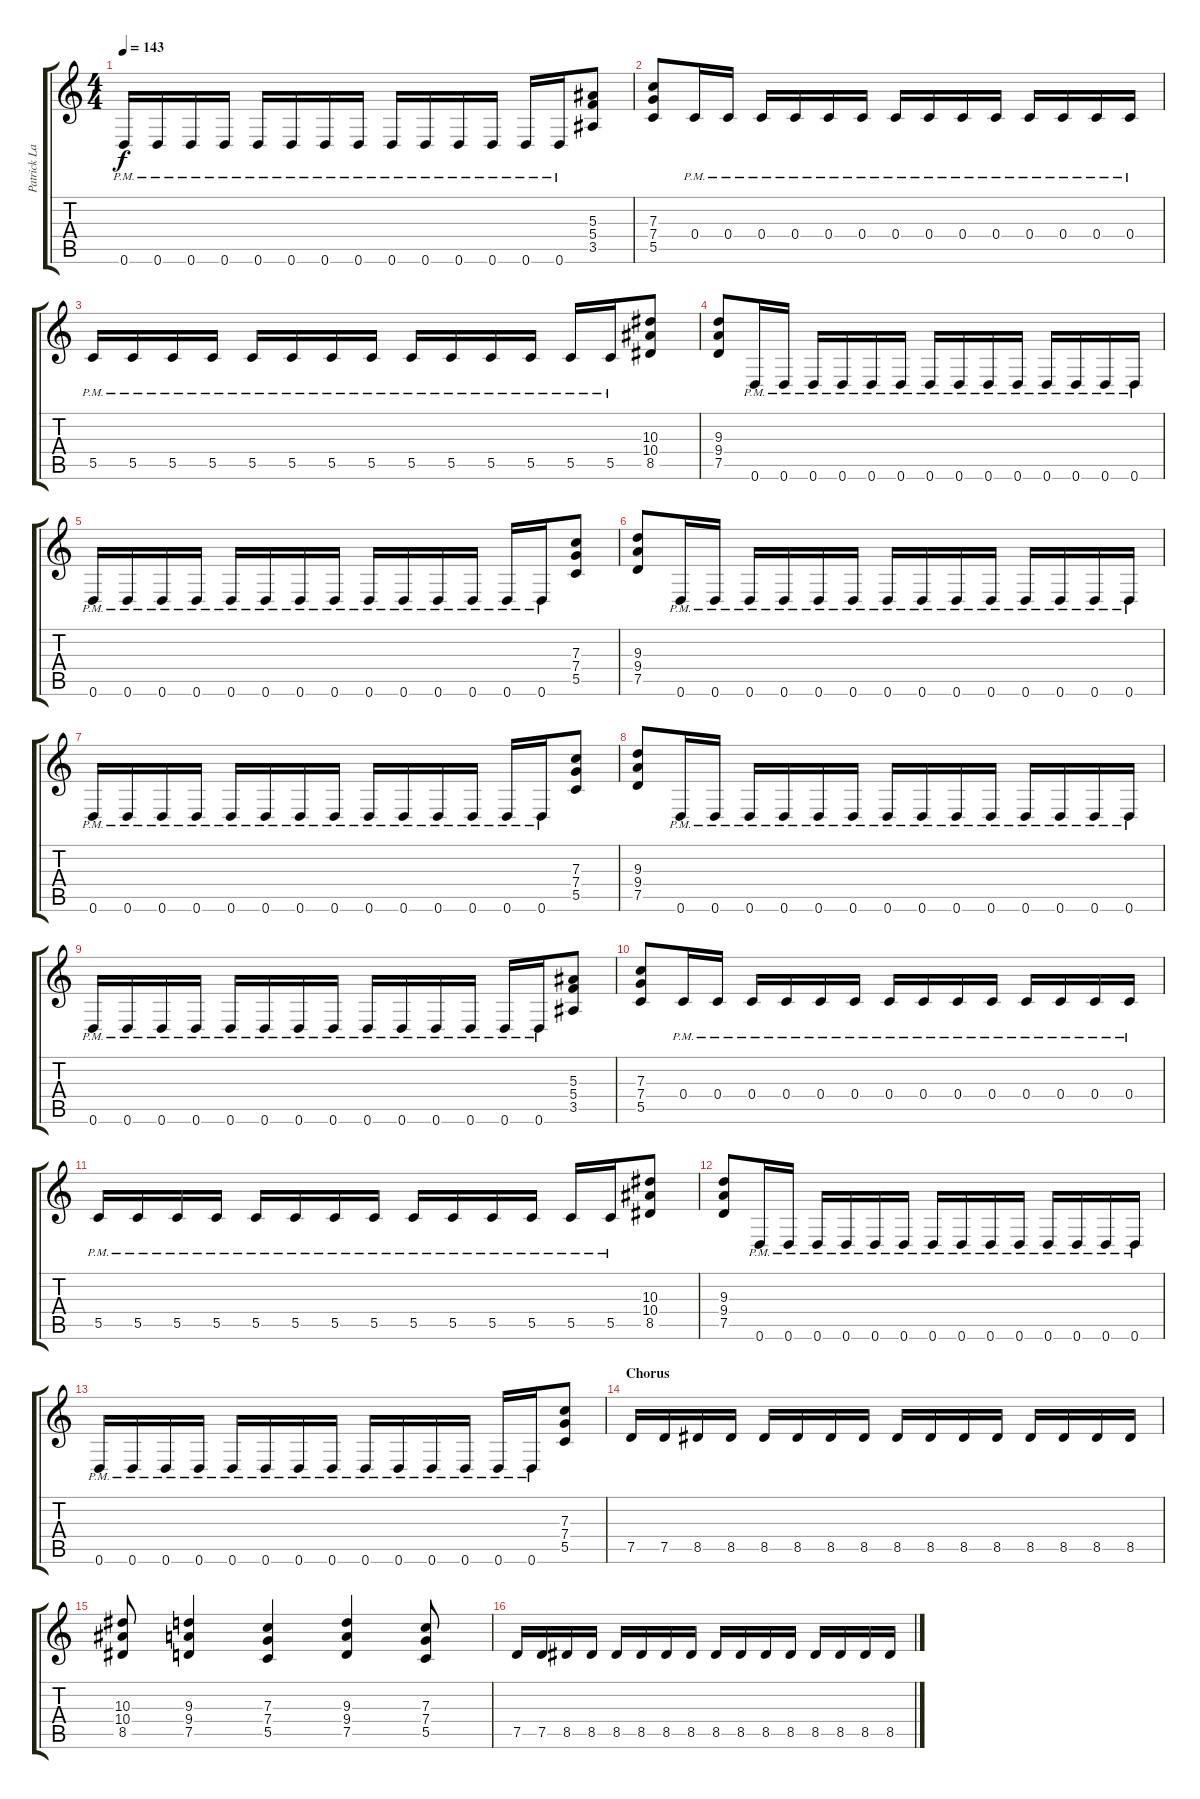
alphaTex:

\track ("Patrick Lachman" "Patrick La") {instrument distortionguitar}
\staff {score tabs}
\tuning (D4 A3 F3 C3 G2 D2) {hide}
\ts (4 4)
\tempo 143
\clef g2
\ks c
0.6{pm}.16{dy f} 0.6{pm}.16 0.6{pm}.16 0.6{pm}.16 0.6{pm}.16 0.6{pm}.16 0.6{pm}.16 0.6{pm}.16 0.6{pm}.16 0.6{pm}.16 0.6{pm}.16 0.6{pm}.16 0.6{pm}.16 0.6{pm}.16 (5.3 5.4 3.5).8 |
(7.3 7.4 5.5).8 0.4{pm}.16 0.4{pm}.16 0.4{pm}.16 0.4{pm}.16 0.4{pm}.16 0.4{pm}.16 0.4{pm}.16 0.4{pm}.16 0.4{pm}.16 0.4{pm}.16 0.4{pm}.16 0.4{pm}.16 0.4{pm}.16 0.4{pm}.16 |
5.5{pm}.16 5.5{pm}.16 5.5{pm}.16 5.5{pm}.16 5.5{pm}.16 5.5{pm}.16 5.5{pm}.16 5.5{pm}.16 5.5{pm}.16 5.5{pm}.16 5.5{pm}.16 5.5{pm}.16 5.5{pm}.16 5.5{pm}.16 (10.3 10.4 8.5).8 |
(9.3 9.4 7.5).8 0.6{pm}.16 0.6{pm}.16 0.6{pm}.16 0.6{pm}.16 0.6{pm}.16 0.6{pm}.16 0.6{pm}.16 0.6{pm}.16 0.6{pm}.16 0.6{pm}.16 0.6{pm}.16 0.6{pm}.16 0.6{pm}.16 0.6{pm}.16 |
0.6{pm}.16 0.6{pm}.16 0.6{pm}.16 0.6{pm}.16 0.6{pm}.16 0.6{pm}.16 0.6{pm}.16 0.6{pm}.16 0.6{pm}.16 0.6{pm}.16 0.6{pm}.16 0.6{pm}.16 0.6{pm}.16 0.6{pm}.16 (7.3 7.4 5.5).8 |
(9.3 9.4 7.5).8 0.6{pm}.16 0.6{pm}.16 0.6{pm}.16 0.6{pm}.16 0.6{pm}.16 0.6{pm}.16 0.6{pm}.16 0.6{pm}.16 0.6{pm}.16 0.6{pm}.16 0.6{pm}.16 0.6{pm}.16 0.6{pm}.16 0.6{pm}.16 |
0.6{pm}.16 0.6{pm}.16 0.6{pm}.16 0.6{pm}.16 0.6{pm}.16 0.6{pm}.16 0.6{pm}.16 0.6{pm}.16 0.6{pm}.16 0.6{pm}.16 0.6{pm}.16 0.6{pm}.16 0.6{pm}.16 0.6{pm}.16 (7.3 7.4 5.5).8 |
(9.3 9.4 7.5).8 0.6{pm}.16 0.6{pm}.16 0.6{pm}.16 0.6{pm}.16 0.6{pm}.16 0.6{pm}.16 0.6{pm}.16 0.6{pm}.16 0.6{pm}.16 0.6{pm}.16 0.6{pm}.16 0.6{pm}.16 0.6{pm}.16 0.6{pm}.16 |
0.6{pm}.16 0.6{pm}.16 0.6{pm}.16 0.6{pm}.16 0.6{pm}.16 0.6{pm}.16 0.6{pm}.16 0.6{pm}.16 0.6{pm}.16 0.6{pm}.16 0.6{pm}.16 0.6{pm}.16 0.6{pm}.16 0.6{pm}.16 (5.3 5.4 3.5).8 |
(7.3 7.4 5.5).8 0.4{pm}.16 0.4{pm}.16 0.4{pm}.16 0.4{pm}.16 0.4{pm}.16 0.4{pm}.16 0.4{pm}.16 0.4{pm}.16 0.4{pm}.16 0.4{pm}.16 0.4{pm}.16 0.4{pm}.16 0.4{pm}.16 0.4{pm}.16 |
5.5{pm}.16 5.5{pm}.16 5.5{pm}.16 5.5{pm}.16 5.5{pm}.16 5.5{pm}.16 5.5{pm}.16 5.5{pm}.16 5.5{pm}.16 5.5{pm}.16 5.5{pm}.16 5.5{pm}.16 5.5{pm}.16 5.5{pm}.16 (10.3 10.4 8.5).8 |
(9.3 9.4 7.5).8 0.6{pm}.16 0.6{pm}.16 0.6{pm}.16 0.6{pm}.16 0.6{pm}.16 0.6{pm}.16 0.6{pm}.16 0.6{pm}.16 0.6{pm}.16 0.6{pm}.16 0.6{pm}.16 0.6{pm}.16 0.6{pm}.16 0.6{pm}.16 |
0.6{pm}.16 0.6{pm}.16 0.6{pm}.16 0.6{pm}.16 0.6{pm}.16 0.6{pm}.16 0.6{pm}.16 0.6{pm}.16 0.6{pm}.16 0.6{pm}.16 0.6{pm}.16 0.6{pm}.16 0.6{pm}.16 0.6{pm}.16 (7.3 7.4 5.5).8 |
\section ("" "Chorus")
7.5.16 7.5.16 8.5.16 8.5.16 8.5.16 8.5.16 8.5.16 8.5.16 8.5.16 8.5.16 8.5.16 8.5.16 8.5.16 8.5.16 8.5.16 8.5.16 |
(10.3 10.4 8.5).8 (9.3 9.4 7.5).4 (7.3 7.4 5.5).4 (9.3 9.4 7.5).4 (7.3 7.4 5.5).8 |
7.5.16 7.5.16 8.5.16 8.5.16 8.5.16 8.5.16 8.5.16 8.5.16 8.5.16 8.5.16 8.5.16 8.5.16 8.5.16 8.5.16 8.5.16 8.5.16
